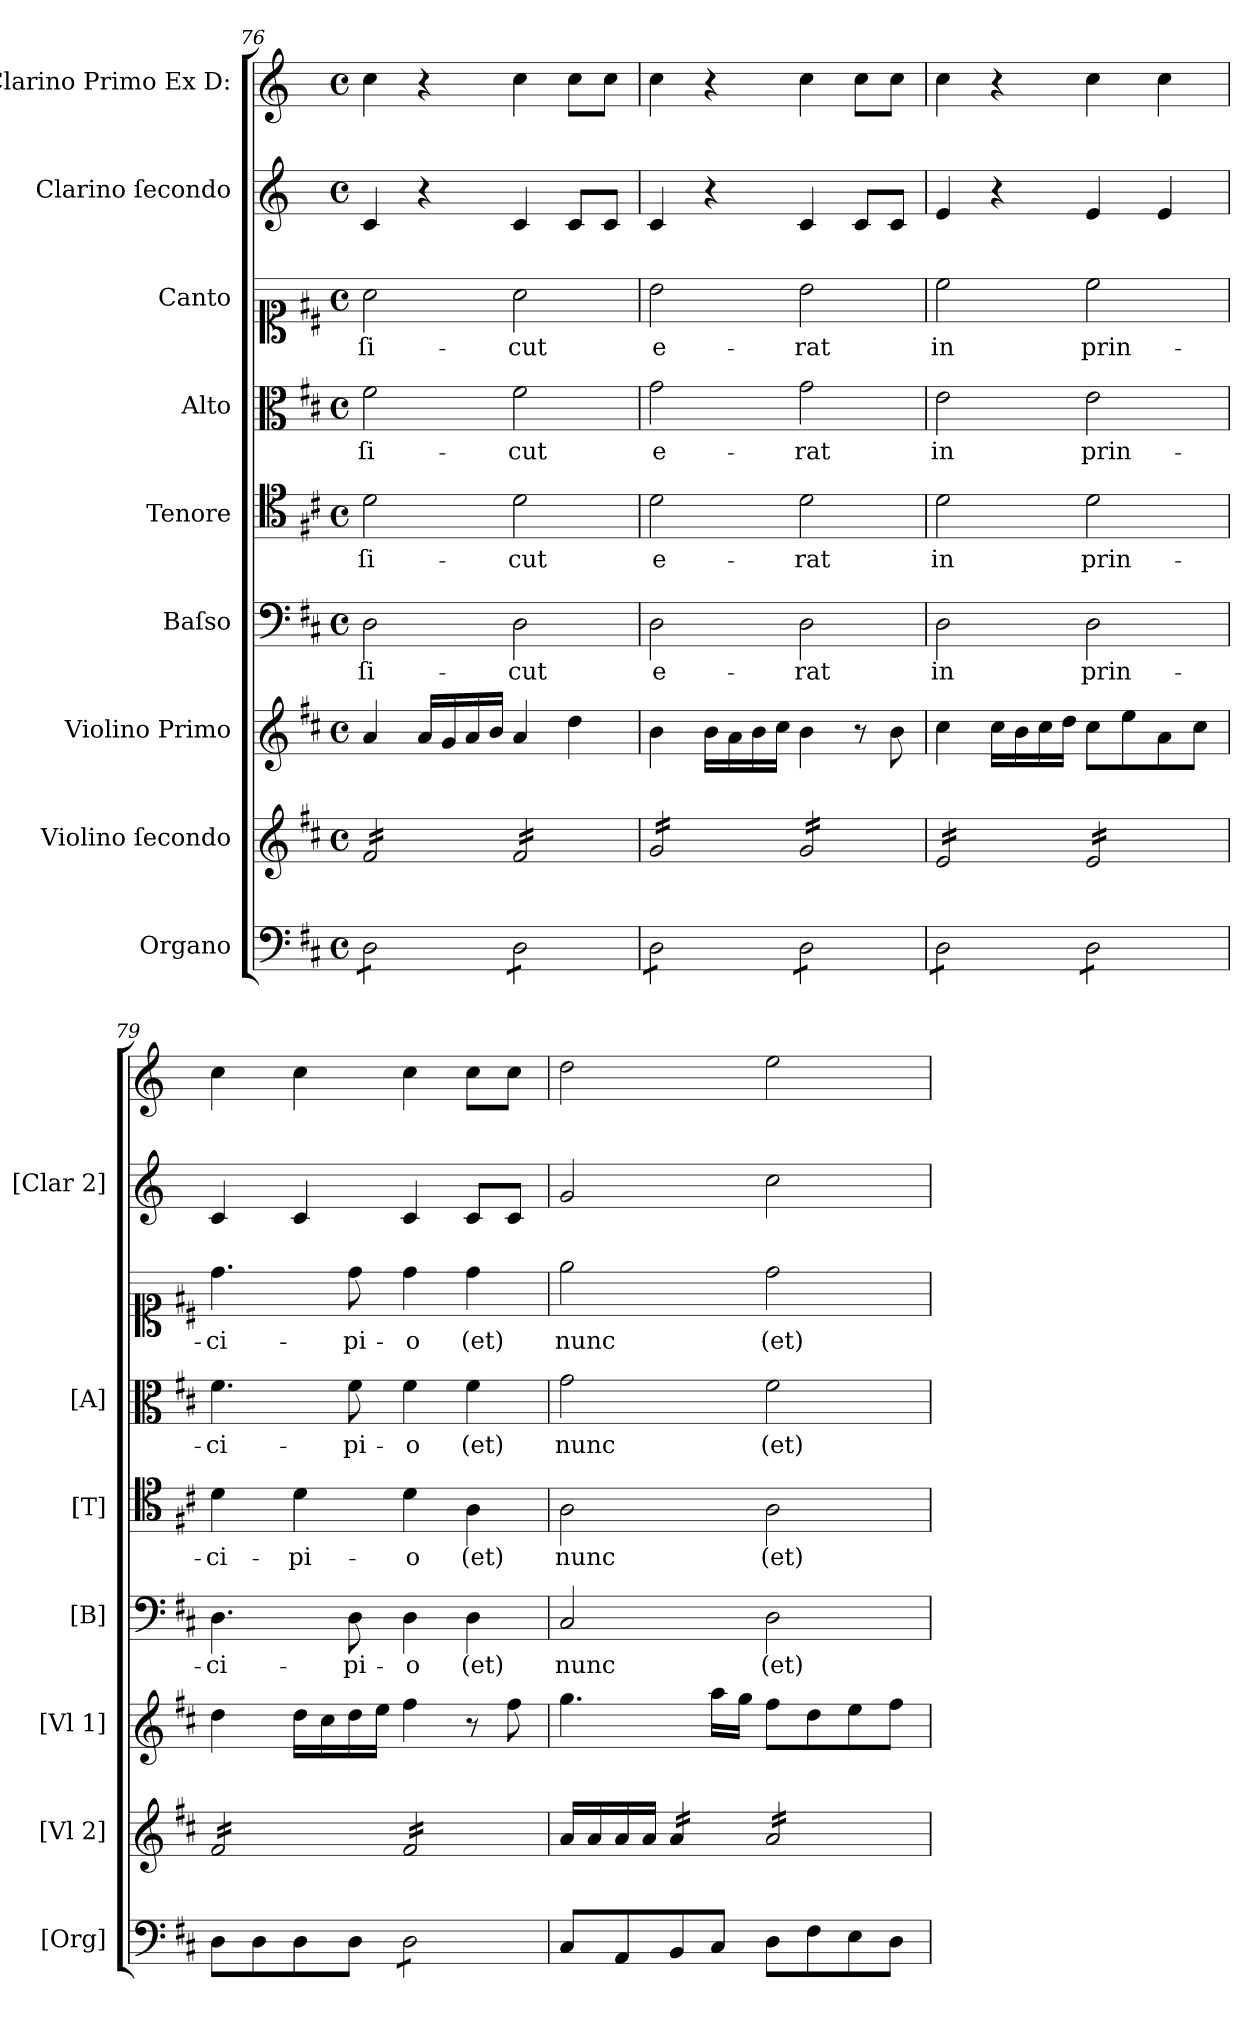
**kern	**kern	**kern	**kern	**text	**kern	**text	**kern	**text	**kern	**text	**kern	**kern
*part9	*part8	*part7	*part6	*part6	*part5	*part5	*part4	*part4	*part3	*part3	*part2	*part1
*staff9	*staff8	*staff7	*staff6	*staff6	*staff5	*staff5	*staff4	*staff4	*staff3	*staff3	*staff2	*staff1
*I"Organo	*I"Violino ſecondo	*I"Violino Primo	*I"Baſso	*	*I"Tenore	*	*I"Alto	*	*I"Canto	*	*I"Clarino ſecondo	*I"Clarino Primo Ex D:
*I'[Org]	*I'[Vl 2]	*I'[Vl 1]	*I'[B]	*	*I'[T]	*	*I'[A]	*	*	*	*I'[Clar 2]	*
*clefF4	*clefG2	*clefG2	*clefF4	*	*clefC4	*	*clefC3	*	*clefC1	*	*clefG2	*clefG2
*	*	*	*	*	*	*	*	*	*	*	*ITrd-1c-2	*ITrd-1c-2
*k[f#c#]	*k[f#c#]	*k[f#c#]	*k[f#c#]	*	*k[f#c#]	*	*k[f#c#]	*	*k[f#c#]	*	*k[f#c#]	*k[f#c#]
*M4/4	*M4/4	*M4/4	*M4/4	*	*M4/4	*	*M4/4	*	*M4/4	*	*M4/4	*M4/4
*met(c)	*met(c)	*met(c)	*met(c)	*	*met(c)	*	*met(c)	*	*met(c)	*	*met(c)	*met(c)
=76	=76	=76	=76	=76	=76	=76	=76	=76	=76	=76	=76	=76
*tremolo	*	*	*	*	*	*	*	*	*	*	*	*
*	*tremolo	*	*	*	*	*	*	*	*	*	*	*
8D\L	16f#/LL	4a/	2D\	ſi-	2d\	ſi-	2f#\	ſi-	2a\	ſi-	4d/	4dd\
.	16f#/	.	.	.	.	.	.	.	.	.	.	.
8D\	16f#/	.	.	.	.	.	.	.	.	.	.	.
.	16f#/	.	.	.	.	.	.	.	.	.	.	.
8D\	16f#/	16a/LL	.	.	.	.	.	.	.	.	4r	4r
.	16f#/	16g/	.	.	.	.	.	.	.	.	.	.
8D\J	16f#/	16a/	.	.	.	.	.	.	.	.	.	.
.	16f#/JJ	16b/JJ	.	.	.	.	.	.	.	.	.	.
8D\L	16f#/LL	4a/	2D\	-cut	2d\	-cut	2f#\	-cut	2a\	-cut	4d/	4dd\
.	16f#/	.	.	.	.	.	.	.	.	.	.	.
8D\	16f#/	.	.	.	.	.	.	.	.	.	.	.
.	16f#/	.	.	.	.	.	.	.	.	.	.	.
8D\	16f#/	4dd\	.	.	.	.	.	.	.	.	8d/L	8dd\L
.	16f#/	.	.	.	.	.	.	.	.	.	.	.
8D\J	16f#/	.	.	.	.	.	.	.	.	.	8d/J	8dd\J
.	16f#/JJ	.	.	.	.	.	.	.	.	.	.	.
=77	=77	=77	=77	=77	=77	=77	=77	=77	=77	=77	=77	=77
8D\L	16g/LL	4b\	2D\	e-	2d\	e-	2g\	e-	2b\	e-	4d/	4dd\
.	16g/	.	.	.	.	.	.	.	.	.	.	.
8D\	16g/	.	.	.	.	.	.	.	.	.	.	.
.	16g/	.	.	.	.	.	.	.	.	.	.	.
8D\	16g/	16b\LL	.	.	.	.	.	.	.	.	4r	4r
.	16g/	16a\	.	.	.	.	.	.	.	.	.	.
8D\J	16g/	16b\	.	.	.	.	.	.	.	.	.	.
.	16g/JJ	16cc#\JJ	.	.	.	.	.	.	.	.	.	.
8D\L	16g/LL	4b\	2D\	-rat	2d\	-rat	2g\	-rat	2b\	-rat	4d/	4dd\
.	16g/	.	.	.	.	.	.	.	.	.	.	.
8D\	16g/	.	.	.	.	.	.	.	.	.	.	.
.	16g/	.	.	.	.	.	.	.	.	.	.	.
8D\	16g/	8r	.	.	.	.	.	.	.	.	8d/L	8dd\L
.	16g/	.	.	.	.	.	.	.	.	.	.	.
8D\J	16g/	8b\	.	.	.	.	.	.	.	.	8d/J	8dd\J
.	16g/JJ	.	.	.	.	.	.	.	.	.	.	.
=78	=78	=78	=78	=78	=78	=78	=78	=78	=78	=78	=78	=78
8D\L	16e/LL	4cc#\	2D\	in	2d\	in	2e\	in	2cc#\	in	4f#/	4dd\
.	16e/	.	.	.	.	.	.	.	.	.	.	.
8D\	16e/	.	.	.	.	.	.	.	.	.	.	.
.	16e/	.	.	.	.	.	.	.	.	.	.	.
8D\	16e/	16cc#\LL	.	.	.	.	.	.	.	.	4r	4r
.	16e/	16b\	.	.	.	.	.	.	.	.	.	.
8D\J	16e/	16cc#\	.	.	.	.	.	.	.	.	.	.
.	16e/JJ	16dd\JJ	.	.	.	.	.	.	.	.	.	.
8D\L	16e/LL	8cc#\L	2D\	prin-	2d\	prin-	2e\	prin-	2cc#\	prin-	4f#/	4dd\
.	16e/	.	.	.	.	.	.	.	.	.	.	.
8D\	16e/	8ee\	.	.	.	.	.	.	.	.	.	.
.	16e/	.	.	.	.	.	.	.	.	.	.	.
8D\	16e/	8a\	.	.	.	.	.	.	.	.	4f#/	4dd\
.	16e/	.	.	.	.	.	.	.	.	.	.	.
8D\J	16e/	8cc#\J	.	.	.	.	.	.	.	.	.	.
*Xtremolo	*	*	*	*	*	*	*	*	*	*	*	*
.	16e/JJ	.	.	.	.	.	.	.	.	.	.	.
=79	=79	=79	=79	=79	=79	=79	=79	=79	=79	=79	=79	=79
8D\L	16f#/LL	4dd\	4.D\	-ci-	4d\	-ci-	4.f#\	-ci-	4.dd\	-ci-	4d/	4dd\
.	16f#/	.	.	.	.	.	.	.	.	.	.	.
8D\	16f#/	.	.	.	.	.	.	.	.	.	.	.
.	16f#/	.	.	.	.	.	.	.	.	.	.	.
8D\	16f#/	16dd\LL	.	.	4d\	-pi-	.	.	.	.	4d/	4dd\
.	16f#/	16cc#\	.	.	.	.	.	.	.	.	.	.
8D\J	16f#/	16dd\	8D\	-pi-	.	.	8f#\	-pi-	8dd\	-pi-	.	.
.	16f#/JJ	16ee\JJ	.	.	.	.	.	.	.	.	.	.
*tremolo	*	*	*	*	*	*	*	*	*	*	*	*
8D\L	16f#/LL	4ff#\	4D\	-o	4d\	-o	4f#\	-o	4dd\	-o	4d/	4dd\
.	16f#/	.	.	.	.	.	.	.	.	.	.	.
8D\	16f#/	.	.	.	.	.	.	.	.	.	.	.
.	16f#/	.	.	.	.	.	.	.	.	.	.	.
8D\	16f#/	8r	4D\	(et)	4A\	(et)	4f#\	(et)	4dd\	(et)	8d/L	8dd\L
.	16f#/	.	.	.	.	.	.	.	.	.	.	.
8D\J	16f#/	8ff#\	.	.	.	.	.	.	.	.	8d/J	8dd\J
*Xtremolo	*	*	*	*	*	*	*	*	*	*	*	*
.	16f#/JJ	.	.	.	.	.	.	.	.	.	.	.
*	*Xtremolo	*	*	*	*	*	*	*	*	*	*	*
=80	=80	=80	=80	=80	=80	=80	=80	=80	=80	=80	=80	=80
8C#/L	16a/LL	4.gg\	2C#/	nunc	2A\	nunc	2g\	nunc	2ee\	nunc	2a/	2ee\
.	16a/	.	.	.	.	.	.	.	.	.	.	.
8AA/	16a/	.	.	.	.	.	.	.	.	.	.	.
.	16a/JJ	.	.	.	.	.	.	.	.	.	.	.
*	*tremolo	*	*	*	*	*	*	*	*	*	*	*
8BB/	16a/LL	.	.	.	.	.	.	.	.	.	.	.
.	16a/	.	.	.	.	.	.	.	.	.	.	.
8C#/J	16a/	16aa\LL	.	.	.	.	.	.	.	.	.	.
.	16a/JJ	16gg\JJ	.	.	.	.	.	.	.	.	.	.
8D\L	16a/LL	8ff#\L	2D\	(et)	2A\	(et)	2f#\	(et)	2dd\	(et)	2dd\	2ff#\
.	16a/	.	.	.	.	.	.	.	.	.	.	.
8F#\	16a/	8dd\	.	.	.	.	.	.	.	.	.	.
.	16a/	.	.	.	.	.	.	.	.	.	.	.
8E\	16a/	8ee\	.	.	.	.	.	.	.	.	.	.
.	16a/	.	.	.	.	.	.	.	.	.	.	.
8D\J	16a/	8ff#\J	.	.	.	.	.	.	.	.	.	.
.	16a/JJ	.	.	.	.	.	.	.	.	.	.	.
*	*Xtremolo	*	*	*	*	*	*	*	*	*	*	*
=	=	=	=	=	=	=	=	=	=	=	=	=
*-	*-	*-	*-	*-	*-	*-	*-	*-	*-	*-	*-	*-
